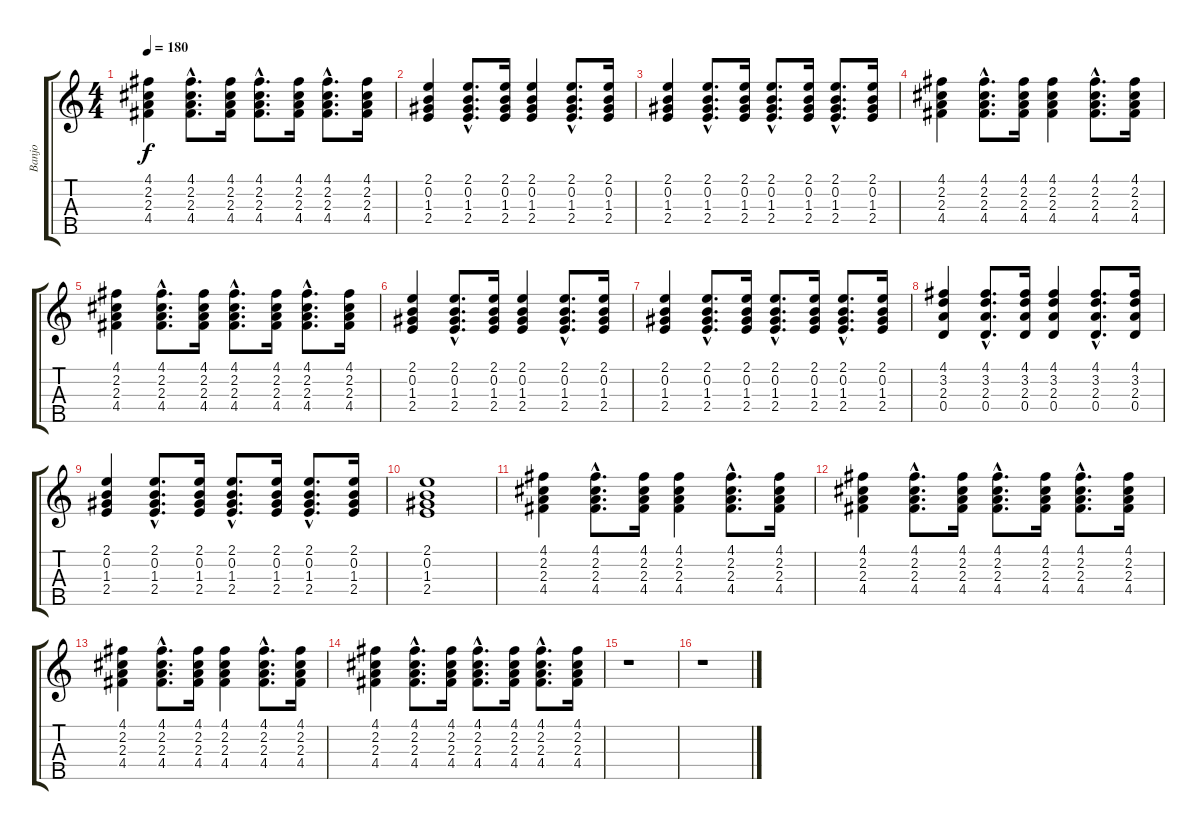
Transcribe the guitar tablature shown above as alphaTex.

\track ("Banjo" "Banjo") {instrument banjo}
\staff {score tabs}
\tuning (D4 B3 G3 D3 G4) {hide}
\displaytranspose 12
\ts (4 4)
\tempo 180
\clef g2
\ks c
(4.1 2.2 2.3 4.4).4{dy f} (4.1{hac} 2.2{hac} 2.3{hac} 4.4{hac}).8{d} (4.1 2.2 2.3 4.4).16 (4.1{hac} 2.2{hac} 2.3{hac} 4.4{hac}).8{d} (4.1 2.2 2.3 4.4).16 (4.1{hac} 2.2{hac} 2.3{hac} 4.4{hac}).8{d} (4.1 2.2 2.3 4.4).16 |
(2.1 0.2 1.3 2.4).4 (2.1{hac} 0.2{hac} 1.3{hac} 2.4{hac}).8{d} (2.1 0.2 1.3 2.4).16 (2.1 0.2 1.3 2.4).4 (2.1{hac} 0.2{hac} 1.3{hac} 2.4{hac}).8{d} (2.1 0.2 1.3 2.4).16 |
(2.1 0.2 1.3 2.4).4 (2.1{hac} 0.2{hac} 1.3{hac} 2.4{hac}).8{d} (2.1 0.2 1.3 2.4).16 (2.1{hac} 0.2{hac} 1.3{hac} 2.4{hac}).8{d} (2.1 0.2 1.3 2.4).16 (2.1{hac} 0.2{hac} 1.3{hac} 2.4{hac}).8{d} (2.1 0.2 1.3 2.4).16 |
(4.1 2.2 2.3 4.4).4 (4.1{hac} 2.2{hac} 2.3{hac} 4.4{hac}).8{d} (4.1 2.2 2.3 4.4).16 (4.1 2.2 2.3 4.4).4 (4.1{hac} 2.2{hac} 2.3{hac} 4.4{hac}).8{d} (4.1 2.2 2.3 4.4).16 |
(4.1 2.2 2.3 4.4).4 (4.1{hac} 2.2{hac} 2.3{hac} 4.4{hac}).8{d} (4.1 2.2 2.3 4.4).16 (4.1{hac} 2.2{hac} 2.3{hac} 4.4{hac}).8{d} (4.1 2.2 2.3 4.4).16 (4.1{hac} 2.2{hac} 2.3{hac} 4.4{hac}).8{d} (4.1 2.2 2.3 4.4).16 |
(2.1 0.2 1.3 2.4).4 (2.1{hac} 0.2{hac} 1.3{hac} 2.4{hac}).8{d} (2.1 0.2 1.3 2.4).16 (2.1 0.2 1.3 2.4).4 (2.1{hac} 0.2{hac} 1.3{hac} 2.4{hac}).8{d} (2.1 0.2 1.3 2.4).16 |
(2.1 0.2 1.3 2.4).4 (2.1{hac} 0.2{hac} 1.3{hac} 2.4{hac}).8{d} (2.1 0.2 1.3 2.4).16 (2.1{hac} 0.2{hac} 1.3{hac} 2.4{hac}).8{d} (2.1 0.2 1.3 2.4).16 (2.1{hac} 0.2{hac} 1.3{hac} 2.4{hac}).8{d} (2.1 0.2 1.3 2.4).16 |
(4.1 3.2 2.3 0.4).4 (4.1{hac} 3.2{hac} 2.3{hac} 0.4{hac}).8{d} (4.1 3.2 2.3 0.4).16 (4.1 3.2 2.3 0.4).4 (4.1{hac} 3.2{hac} 2.3{hac} 0.4{hac}).8{d} (4.1 3.2 2.3 0.4).16 |
(2.1 0.2 1.3 2.4).4 (2.1{hac} 0.2{hac} 1.3{hac} 2.4{hac}).8{d} (2.1 0.2 1.3 2.4).16 (2.1{hac} 0.2{hac} 1.3{hac} 2.4{hac}).8{d} (2.1 0.2 1.3 2.4).16 (2.1{hac} 0.2{hac} 1.3{hac} 2.4{hac}).8{d} (2.1 0.2 1.3 2.4).16 |
(2.1 0.2 1.3 2.4).1 |
(4.1 2.2 2.3 4.4).4 (4.1{hac} 2.2{hac} 2.3{hac} 4.4{hac}).8{d} (4.1 2.2 2.3 4.4).16 (4.1 2.2 2.3 4.4).4 (4.1{hac} 2.2{hac} 2.3{hac} 4.4{hac}).8{d} (4.1 2.2 2.3 4.4).16 |
(4.1 2.2 2.3 4.4).4 (4.1{hac} 2.2{hac} 2.3{hac} 4.4{hac}).8{d} (4.1 2.2 2.3 4.4).16 (4.1{hac} 2.2{hac} 2.3{hac} 4.4{hac}).8{d} (4.1 2.2 2.3 4.4).16 (4.1{hac} 2.2{hac} 2.3{hac} 4.4{hac}).8{d} (4.1 2.2 2.3 4.4).16 |
(4.1 2.2 2.3 4.4).4 (4.1{hac} 2.2{hac} 2.3{hac} 4.4{hac}).8{d} (4.1 2.2 2.3 4.4).16 (4.1 2.2 2.3 4.4).4 (4.1{hac} 2.2{hac} 2.3{hac} 4.4{hac}).8{d} (4.1 2.2 2.3 4.4).16 |
(4.1 2.2 2.3 4.4).4 (4.1{hac} 2.2{hac} 2.3{hac} 4.4{hac}).8{d} (4.1 2.2 2.3 4.4).16 (4.1{hac} 2.2{hac} 2.3{hac} 4.4{hac}).8{d} (4.1 2.2 2.3 4.4).16 (4.1{hac} 2.2{hac} 2.3{hac} 4.4{hac}).8{d} (4.1 2.2 2.3 4.4).16 |
r.1 |
r.1
